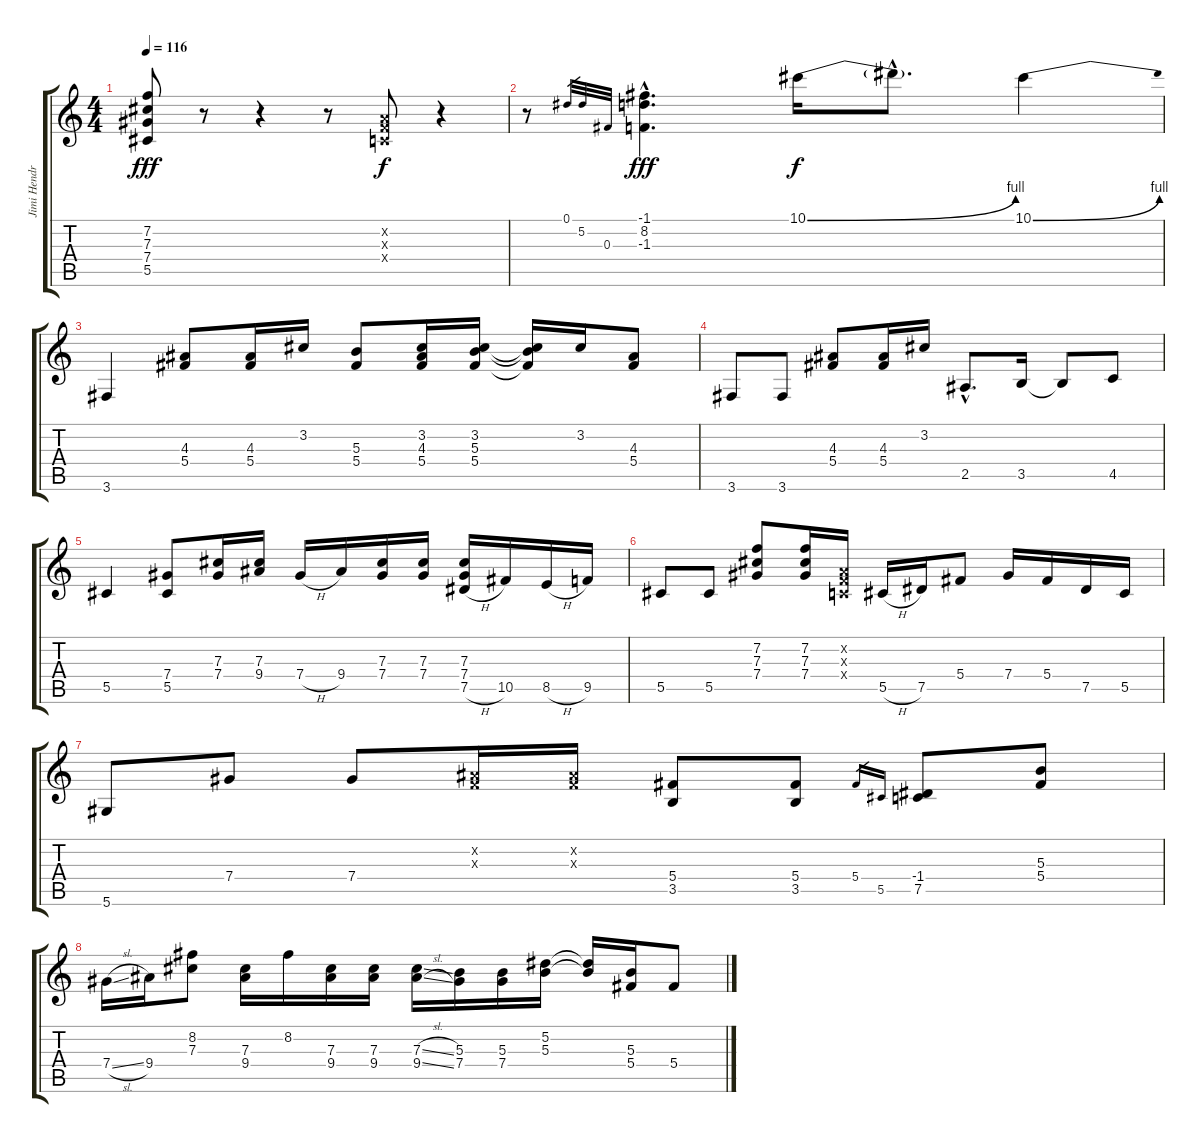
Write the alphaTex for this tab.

\track ("Jimi Hendrix" "Jimi Hendr") {instrument distortionguitar}
\staff {score tabs}
\tuning (Eb4 Bb3 Gb3 Db3 Ab2 Eb2) {hide}
\ts (4 4)
\tempo 116
\clef g2
\ks c
(7.2 7.3 7.4 5.5).8{dy fff} r.8 r.4 r.8 (-1.2{x} -1.3{x} -1.4{x}).8{dy f} r.4 |
r.8 0.1.32{gr} 5.2.32{gr} 0.3.32{gr} (-1.1{hac} 8.2{hac} -1.3{hac}).4{d dy fff} 10.1{be (bend 0 0 60 4)}.16{dy f} 10.1{hac t}.8{d} 10.1{be (bend 0 0 60 4)}.4 |
3.6.4 (4.3 5.4).8 (4.3 5.4).16 3.2.16 (5.3 5.4).8 (3.2 4.3 5.4).16 (3.2 5.3 5.4).16 (3.2{t} 5.3{t} 5.4{t}).16 3.2.16 (4.3 5.4).8 |
3.6.8 3.6.8 (4.3 5.4).8 (4.3 5.4).16 3.2.16 2.5{hac}.8{d} 3.5.16 3.5{t}.8 4.5.8 |
5.5.4 (7.4 5.5).8 (7.3 7.4).16 (7.3 9.4).16 7.4{h}.16 9.4.16 (7.3 7.4).16 (7.3 7.4).16 (7.3 7.4 7.5{h}).16 10.5.16 8.5{h}.16 9.5.16 |
5.5.8 5.5.8 (7.2 7.3 7.4).8 (7.2 7.3 7.4).16 (-1.2{x} -1.3{x} -1.4{x}).16 5.5{h}.16 7.5.16 5.4.8 7.4.16 5.4.16 7.5.16 5.5.16 |
5.6.8 7.4.8 7.4.8 (0.2{x} -1.3{x}).16 (0.2{x} -1.3{x}).16 (5.4 3.5).8 (5.4 3.5).8 5.4.16{gr} 5.5.16{gr} (-1.4 7.5).8 (5.3 5.4).8 |
7.4{sl}.16 9.4.16 (8.2 7.3).8 (7.3 9.4).16 8.2.16 (7.3 9.4).16 (7.3 9.4).16 (7.3{sl} 9.4{sl}).16 (5.3 7.4).16 (5.3 7.4).16 (5.2 5.3).16 (5.2{t} 5.3{t}).16 (5.3 5.4).16 5.4.8
